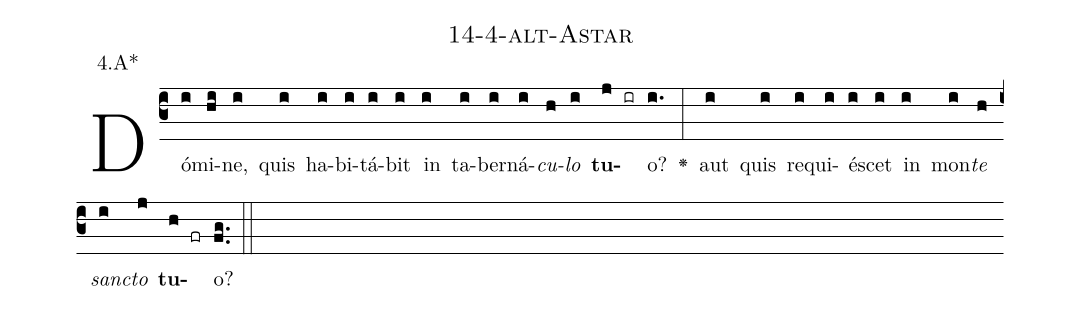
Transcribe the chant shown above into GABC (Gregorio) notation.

name: 14-4-alt-Astar;
annotation: 4.A*;
%%
(c3)Dó(i)mi(hi)ne,(i) quis(i) ha(i)bi(i)tá(i)bit(i) in(i) ta(i)ber(i)ná(i)<i>cu</i>(h)<i>lo</i>(i) <b>tu</b>(j ir)o?(i.) <v>\greheightstar</v>(:) aut(i) quis(i) re(i)qui(i)é(i)scet(i) in(i) mon(i)<i>te</i>(h) <i>sanc</i>(i)<i>to</i>(j) <b>tu</b>(h fr)o?(fg..) (::)


%E(i) u(h) o(i) u(j) a(h) e.(fg..) (::)
